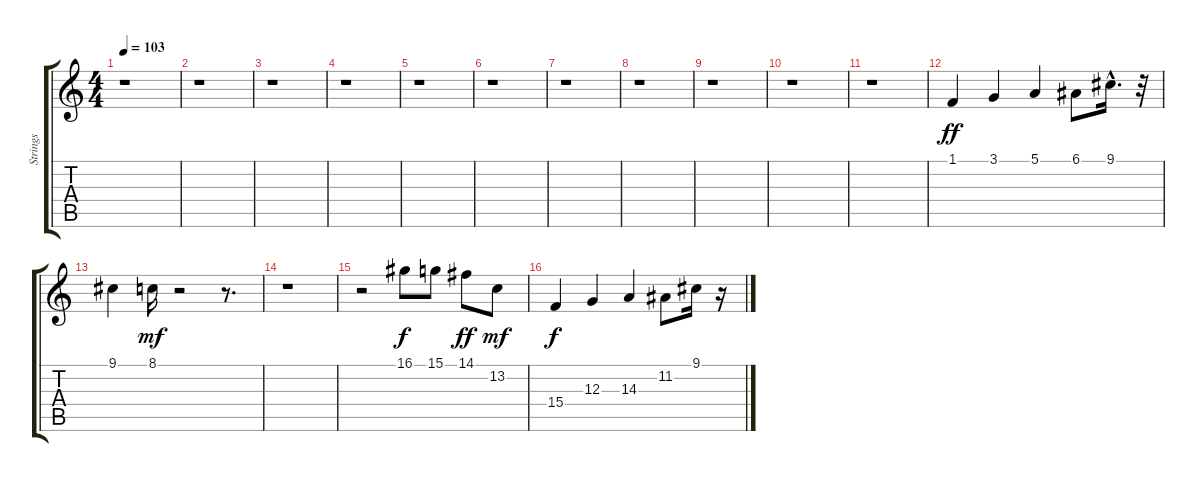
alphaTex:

\track ("Strings" "Strings") {instrument stringensemble1}
\staff {score tabs}
\tuning (E4 B3 G3 D3 A2 E2) {hide}
\ts (4 4)
\tempo 103
\clef g2
\ks c
r.1{dy fff} |
r.1 |
r.1 |
r.1 |
r.1 |
r.1 |
r.1 |
r.1 |
r.1 |
r.1 |
r.1 |
1.1.4{dy ff} 3.1.4 5.1.4 6.1.8 9.1{hac}.16{d} r.32 |
9.1.4 8.1.16{dy mf} r.2 r.8{d} |
r.1 |
r.2 16.1.8{dy f} 15.1.8 14.1.8{dy ff} 13.2.8{dy mf} |
15.4.4{dy f} 12.3.4 14.3.4 11.2.8 9.1.16 r.16
